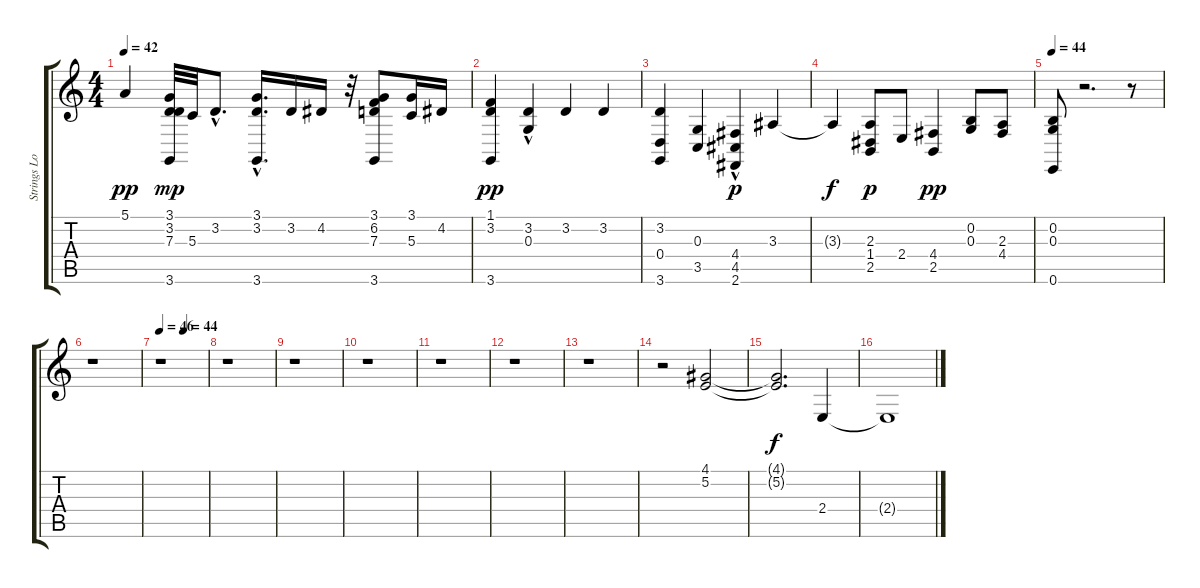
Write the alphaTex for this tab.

\track ("Strings Lower" "Strings Lo") {instrument stringensemble1}
\staff {score tabs}
\tuning (E4 B3 G3 D3 A2 E2) {hide}
\ts (4 4)
\tempo 42
\clef g2
\ks c
5.1.4{dy pp} (3.1 3.2 7.3 3.6).32{dy mp} 5.3.32 3.2{hac}.8{d} (3.1 3.2{hac} 3.6).16{d} 3.2.16 4.2.16 r.32 (3.1 6.2 7.3 3.6).8 (3.1 5.3).16 4.2.16 |
(1.1 3.2 3.6).4{dy pp} (3.2 0.3{hac}).4 3.2.4 3.2.4 |
(3.2 0.4 3.6).4 (0.3 3.5).4 (4.4 4.5{hac} 2.6{hac}).4{dy p} 3.3.4 |
3.3{t}.4{dy f} (2.3 1.4 2.5).8{dy p} 2.4.8 (4.4 2.5).4{dy pp} (0.2 0.3).8 (2.3 4.4).8 |
\tempo 44
(0.2 0.3 0.6).8 r.2{d} r.8 |
r.1 |
\tempo 46
\tempo (44 0.5)
r.1 |
r.1 |
r.1 |
r.1 |
r.1 |
r.1 |
r.1 |
r.2 (4.1 5.2).2 |
(4.1{t} 5.2{t}).2{d dy f} 2.4.4 |
2.4{t}.1
